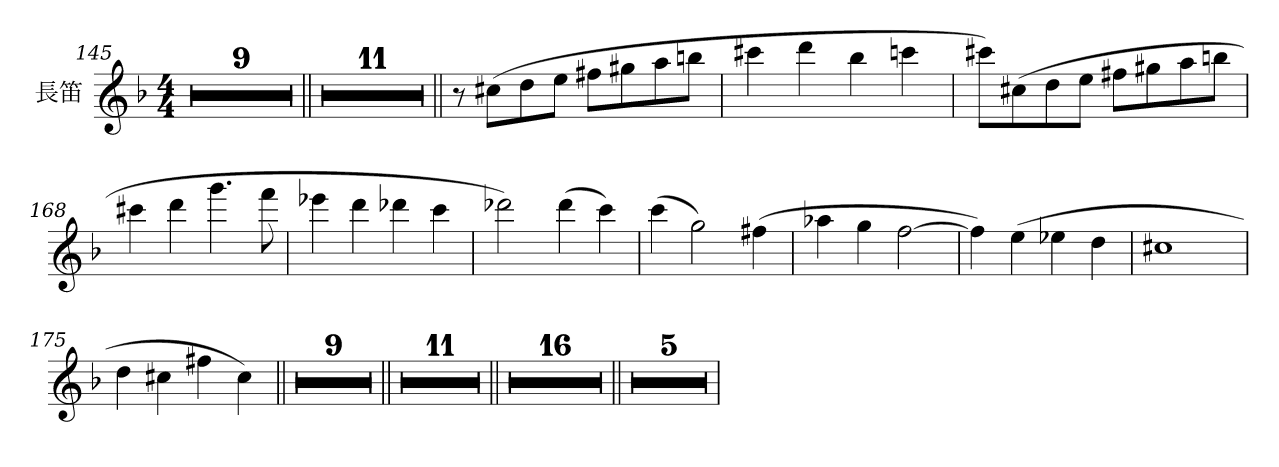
**kern
*part1
*staff1
*I"長笛
*clefG2
*k[b-]
*M4/4
=145
1r
=146
1r
=147
1r
=148
1r
=149
1r
=150
1r
=151
1r
=152
1r
=153
1r
=154||
1r
=155
1r
!!LO:PB:g=z
=156
1r
=157
1r
=158
1r
=159
1r
=160
1r
=161
1r
=162
1r
=163
1r
=164
1r
=165||
8r
(>8cc#X\L
8dd\
8ee\J
8ff#X\L
8gg#X\
8aa\
8bbn\J
=166
4ccc#X\
4ddd\
4bb-\
4cccn\
!!LO:LB:g=z
=167
8ccc#X\L)
(>8cc#X\
8dd\
8ee\J
8ff#X\L
8gg#X\
8aa\
8bbn\J
=168
4ccc#X\
4ddd\
4.ggg\
8fff\
=169
4eee-X\
4ddd\
4ddd-X\
4ccc\
=170
2ddd-X\)
(>4ddd-\
4ccc\)
=171
(>4ccc\
2gg\)
(>4ff#X\
=172
4aa-X\
4gg\
[2ff\
=173
4ff\])
(>4ee\
4ee-X\
4dd\
!!LO:LB:g=z
=174
1cc#X
=175
4dd\
4cc#X\
4ff#X\
4cc#\)
=176||
1r
=177
1r
=178
1r
=179
1r
=180
1r
=181
1r
=182
1r
=183
1r
=184
1r
=185||
1r
=186
1r
=187
1r
=188
1r
=189
1r
!!LO:LB:g=z
=190
1r
=191
1r
=192
1r
=193
1r
=194
1r
=195
1r
=196||
1r
=197
1r
=198
1r
=199
1r
=200
1r
=201
1r
=202
1r
=203
1r
=204
1r
=205
1r
=206
1r
=207
1r
!!LO:LB:g=z
=208
1r
=209
1r
=210
1r
=211
1r
=212||
1r
=213
1r
=214
1r
=215
1r
=216
1r
=
*-
